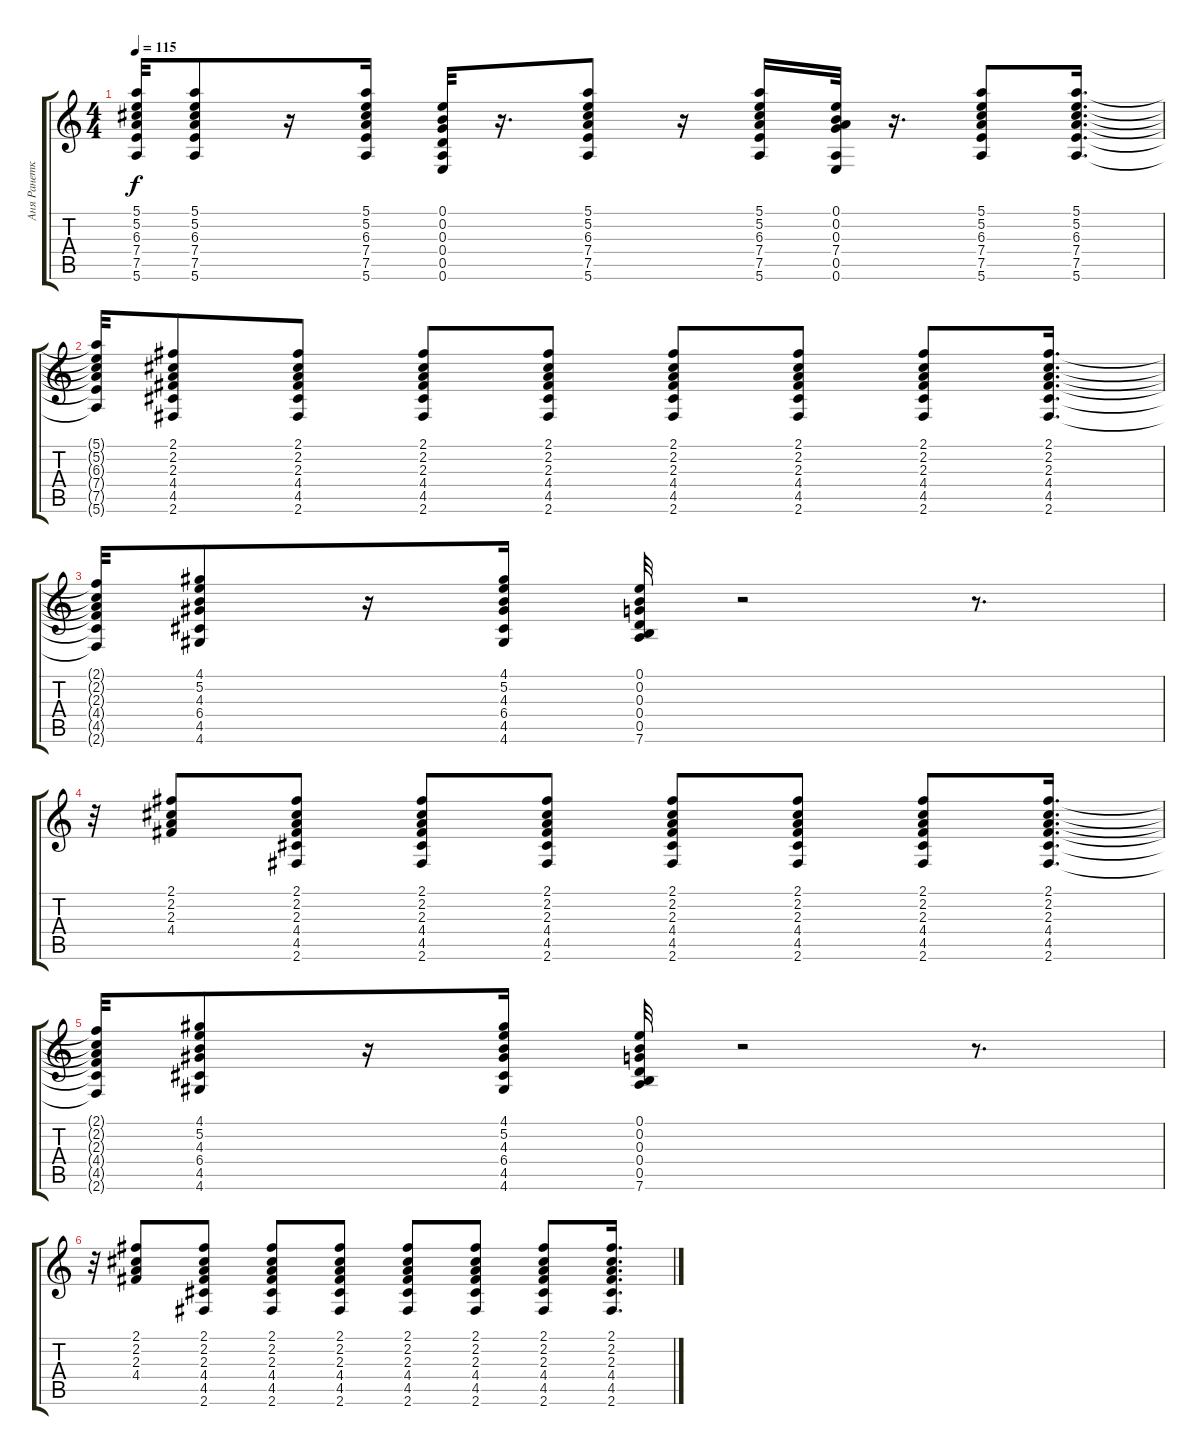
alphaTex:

\track ("Аня Ранетка" "Аня Ранетк") {instrument electricguitarclean}
\staff {score tabs}
\tuning (E4 B3 G3 D3 A2 E2) {hide}
\ts (4 4)
\tempo 115
\clef g2
\ks c
(5.1{t} 5.2{t} 6.3{t} 7.4{t} 7.5{t} 5.6{t}).32{dy f} (5.1 5.2 6.3 7.4 7.5 5.6).8 r.16 (5.1 5.2 6.3 7.4 7.5 5.6).16 (0.1 0.2 0.3 0.4 0.5 0.6).32 r.16{d} (5.1 5.2 6.3 7.4 7.5 5.6).8 r.16 (5.1 5.2 6.3 7.4 7.5 5.6).16 (0.1 0.2 0.3 7.4 0.5 0.6).32 r.16{d} (5.1 5.2 6.3 7.4 7.5 5.6).8 (5.1 5.2 6.3 7.4 7.5 5.6).16{d} |
(5.1{t} 5.2{t} 6.3{t} 7.4{t} 7.5{t} 5.6{t}).32 (2.1 2.2 2.3 4.4 4.5 2.6).8 (2.1 2.2 2.3 4.4 4.5 2.6).8 (2.1 2.2 2.3 4.4 4.5 2.6).8 (2.1 2.2 2.3 4.4 4.5 2.6).8 (2.1 2.2 2.3 4.4 4.5 2.6).8 (2.1 2.2 2.3 4.4 4.5 2.6).8 (2.1 2.2 2.3 4.4 4.5 2.6).8 (2.1 2.2 2.3 4.4 4.5 2.6).16{d} |
(2.1{t} 2.2{t} 2.3{t} 4.4{t} 4.5{t} 2.6{t}).32 (4.1 5.2 4.3 6.4 4.5 4.6).8 r.16 (4.1 5.2 4.3 6.4 4.5 4.6).16 (0.1 0.2 0.3 0.4 0.5 7.6).32 r.2 r.8{d} |
r.32 (2.1 2.2 2.3 4.4).8 (2.1 2.2 2.3 4.4 4.5 2.6).8 (2.1 2.2 2.3 4.4 4.5 2.6).8 (2.1 2.2 2.3 4.4 4.5 2.6).8 (2.1 2.2 2.3 4.4 4.5 2.6).8 (2.1 2.2 2.3 4.4 4.5 2.6).8 (2.1 2.2 2.3 4.4 4.5 2.6).8 (2.1 2.2 2.3 4.4 4.5 2.6).16{d} |
(2.1{t} 2.2{t} 2.3{t} 4.4{t} 4.5{t} 2.6{t}).32 (4.1 5.2 4.3 6.4 4.5 4.6).8 r.16 (4.1 5.2 4.3 6.4 4.5 4.6).16 (0.1 0.2 0.3 0.4 0.5 7.6).32 r.2 r.8{d} |
r.32 (2.1 2.2 2.3 4.4).8 (2.1 2.2 2.3 4.4 4.5 2.6).8 (2.1 2.2 2.3 4.4 4.5 2.6).8 (2.1 2.2 2.3 4.4 4.5 2.6).8 (2.1 2.2 2.3 4.4 4.5 2.6).8 (2.1 2.2 2.3 4.4 4.5 2.6).8 (2.1 2.2 2.3 4.4 4.5 2.6).8 (2.1 2.2 2.3 4.4 4.5 2.6).16{d}
